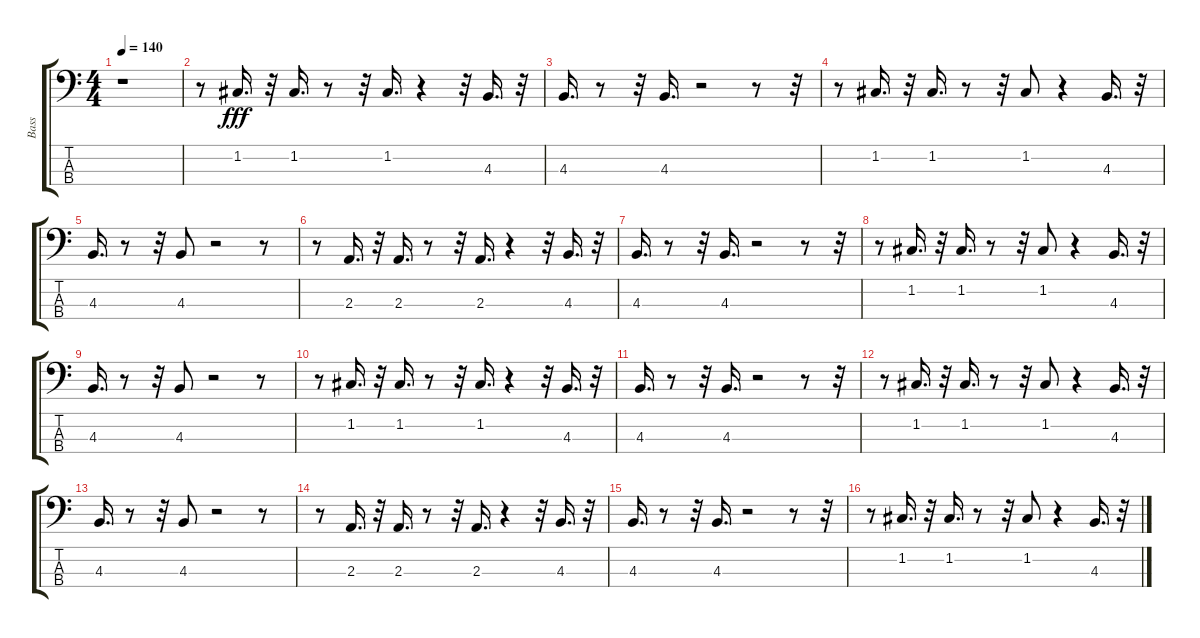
\track ("Bass" "Bass") {instrument electricbassfinger}
\staff {score tabs}
\tuning (F2 C2 G1 D1) {hide}
\ts (4 4)
\tempo 140
\clef f4
\ks c
r.1{dy fff instrument electricbassfinger} |
r.8 1.2.16{d} r.32 1.2.16{d} r.8 r.32 1.2.16{d} r.4 r.32 4.3.16{d} r.32 |
4.3.16{d} r.8 r.32 4.3.16{d} r.2 r.8 r.32 |
r.8 1.2.16{d} r.32 1.2.16{d} r.8 r.32 1.2.8 r.4 4.3.16{d} r.32 |
4.3.16{d} r.8 r.32 4.3.8 r.2 r.8 |
r.8 2.3.16{d} r.32 2.3.16{d} r.8 r.32 2.3.16{d} r.4 r.32 4.3.16{d} r.32 |
4.3.16{d} r.8 r.32 4.3.16{d} r.2 r.8 r.32 |
r.8 1.2.16{d} r.32 1.2.16{d} r.8 r.32 1.2.8 r.4 4.3.16{d} r.32 |
4.3.16{d} r.8 r.32 4.3.8 r.2 r.8 |
r.8 1.2.16{d} r.32 1.2.16{d} r.8 r.32 1.2.16{d} r.4 r.32 4.3.16{d} r.32 |
4.3.16{d} r.8 r.32 4.3.16{d} r.2 r.8 r.32 |
r.8 1.2.16{d} r.32 1.2.16{d} r.8 r.32 1.2.8 r.4 4.3.16{d} r.32 |
4.3.16{d} r.8 r.32 4.3.8 r.2 r.8 |
r.8 2.3.16{d} r.32 2.3.16{d} r.8 r.32 2.3.16{d} r.4 r.32 4.3.16{d} r.32 |
4.3.16{d} r.8 r.32 4.3.16{d} r.2 r.8 r.32 |
r.8 1.2.16{d} r.32 1.2.16{d} r.8 r.32 1.2.8 r.4 4.3.16{d} r.32
